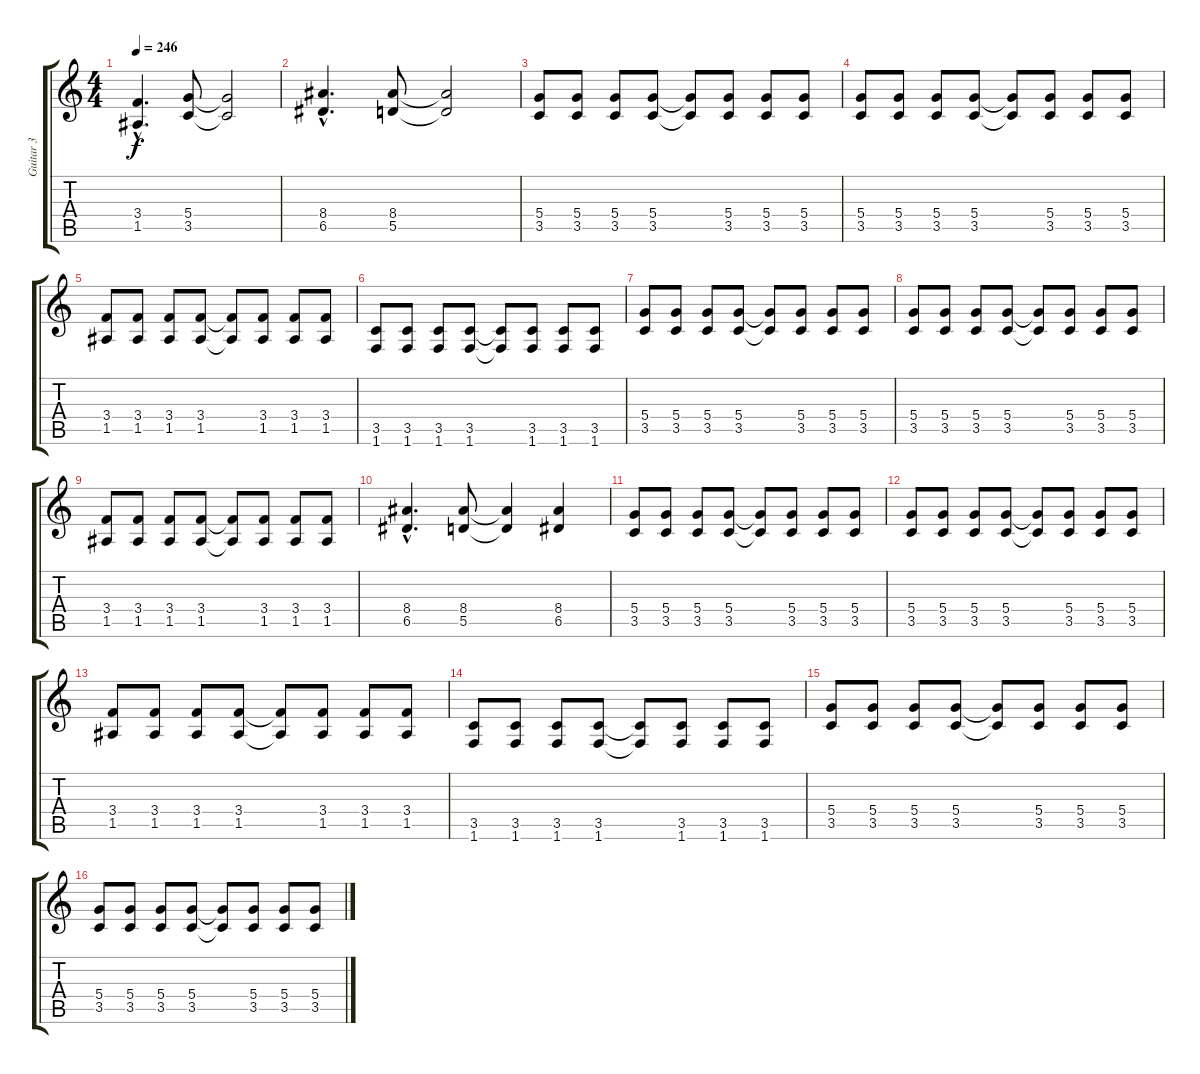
\track ("Guitar 3" "Guitar 3") {instrument distortionguitar}
\staff {score tabs}
\tuning (E4 B3 G3 D3 A2 E2) {hide}
\ts (4 4)
\tempo 246
\clef g2
\ks c
(3.4{hac} 1.5{hac}).4{d dy f} (5.4 3.5).8 (5.4{t} 3.5{t}).2 |
(8.4{hac} 6.5{hac}).4{d} (8.4 5.5).8 (8.4{t} 5.5{t}).2 |
(5.4 3.5).8 (5.4 3.5).8 (5.4 3.5).8 (5.4 3.5).8 (5.4{t} 3.5{t}).8 (5.4 3.5).8 (5.4 3.5).8 (5.4 3.5).8 |
(5.4 3.5).8 (5.4 3.5).8 (5.4 3.5).8 (5.4 3.5).8 (5.4{t} 3.5{t}).8 (5.4 3.5).8 (5.4 3.5).8 (5.4 3.5).8 |
(3.4 1.5).8 (3.4 1.5).8 (3.4 1.5).8 (3.4 1.5).8 (3.4{t} 1.5{t}).8 (3.4 1.5).8 (3.4 1.5).8 (3.4 1.5).8 |
(3.5 1.6).8 (3.5 1.6).8 (3.5 1.6).8 (3.5 1.6).8 (3.5{t} 1.6{t}).8 (3.5 1.6).8 (3.5 1.6).8 (3.5 1.6).8 |
(5.4 3.5).8 (5.4 3.5).8 (5.4 3.5).8 (5.4 3.5).8 (5.4{t} 3.5{t}).8 (5.4 3.5).8 (5.4 3.5).8 (5.4 3.5).8 |
(5.4 3.5).8 (5.4 3.5).8 (5.4 3.5).8 (5.4 3.5).8 (5.4{t} 3.5{t}).8 (5.4 3.5).8 (5.4 3.5).8 (5.4 3.5).8 |
(3.4 1.5).8 (3.4 1.5).8 (3.4 1.5).8 (3.4 1.5).8 (3.4{t} 1.5{t}).8 (3.4 1.5).8 (3.4 1.5).8 (3.4 1.5).8 |
(8.4{hac} 6.5{hac}).4{d} (8.4 5.5).8 (8.4{t} 5.5{t}).4 (8.4 6.5).4 |
(5.4 3.5).8 (5.4 3.5).8 (5.4 3.5).8 (5.4 3.5).8 (5.4{t} 3.5{t}).8 (5.4 3.5).8 (5.4 3.5).8 (5.4 3.5).8 |
(5.4 3.5).8 (5.4 3.5).8 (5.4 3.5).8 (5.4 3.5).8 (5.4{t} 3.5{t}).8 (5.4 3.5).8 (5.4 3.5).8 (5.4 3.5).8 |
(3.4 1.5).8 (3.4 1.5).8 (3.4 1.5).8 (3.4 1.5).8 (3.4{t} 1.5{t}).8 (3.4 1.5).8 (3.4 1.5).8 (3.4 1.5).8 |
(3.5 1.6).8 (3.5 1.6).8 (3.5 1.6).8 (3.5 1.6).8 (3.5{t} 1.6{t}).8 (3.5 1.6).8 (3.5 1.6).8 (3.5 1.6).8 |
(5.4 3.5).8 (5.4 3.5).8 (5.4 3.5).8 (5.4 3.5).8 (5.4{t} 3.5{t}).8 (5.4 3.5).8 (5.4 3.5).8 (5.4 3.5).8 |
(5.4 3.5).8 (5.4 3.5).8 (5.4 3.5).8 (5.4 3.5).8 (5.4{t} 3.5{t}).8 (5.4 3.5).8 (5.4 3.5).8 (5.4 3.5).8
